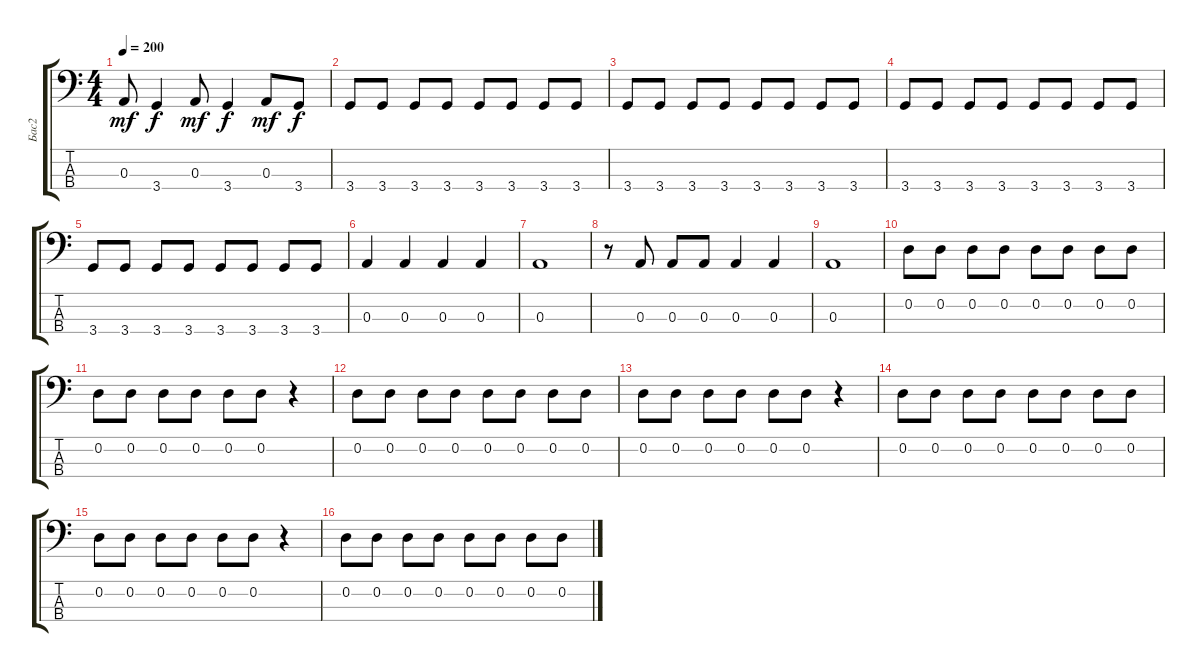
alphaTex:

\track ("Бас2" "Бас2") {instrument electricbassfinger}
\staff {score tabs}
\tuning (G2 D2 A1 E1) {hide}
\ts (4 4)
\tempo 200
\clef f4
\ks c
0.3.8{dy mf} 3.4.4{dy f} 0.3.8{dy mf} 3.4.4{dy f} 0.3.8{dy mf} 3.4.8{dy f} |
3.4.8 3.4.8 3.4.8 3.4.8 3.4.8 3.4.8 3.4.8 3.4.8 |
3.4.8 3.4.8 3.4.8 3.4.8 3.4.8 3.4.8 3.4.8 3.4.8 |
3.4.8 3.4.8 3.4.8 3.4.8 3.4.8 3.4.8 3.4.8 3.4.8 |
3.4.8 3.4.8 3.4.8 3.4.8 3.4.8 3.4.8 3.4.8 3.4.8 |
0.3.4 0.3.4 0.3.4 0.3.4 |
0.3.1 |
r.8 0.3.8{volume 11} 0.3.8 0.3.8 0.3.4 0.3.4 |
0.3.1 |
0.2.8 0.2.8 0.2.8 0.2.8 0.2.8 0.2.8 0.2.8 0.2.8 |
0.2.8 0.2.8 0.2.8 0.2.8 0.2.8 0.2.8 r.4 |
0.2.8 0.2.8 0.2.8 0.2.8 0.2.8 0.2.8 0.2.8 0.2.8 |
0.2.8 0.2.8 0.2.8 0.2.8 0.2.8 0.2.8 r.4 |
0.2.8 0.2.8 0.2.8 0.2.8 0.2.8 0.2.8 0.2.8 0.2.8 |
0.2.8 0.2.8 0.2.8 0.2.8 0.2.8 0.2.8 r.4 |
0.2.8 0.2.8 0.2.8 0.2.8 0.2.8 0.2.8 0.2.8 0.2.8
